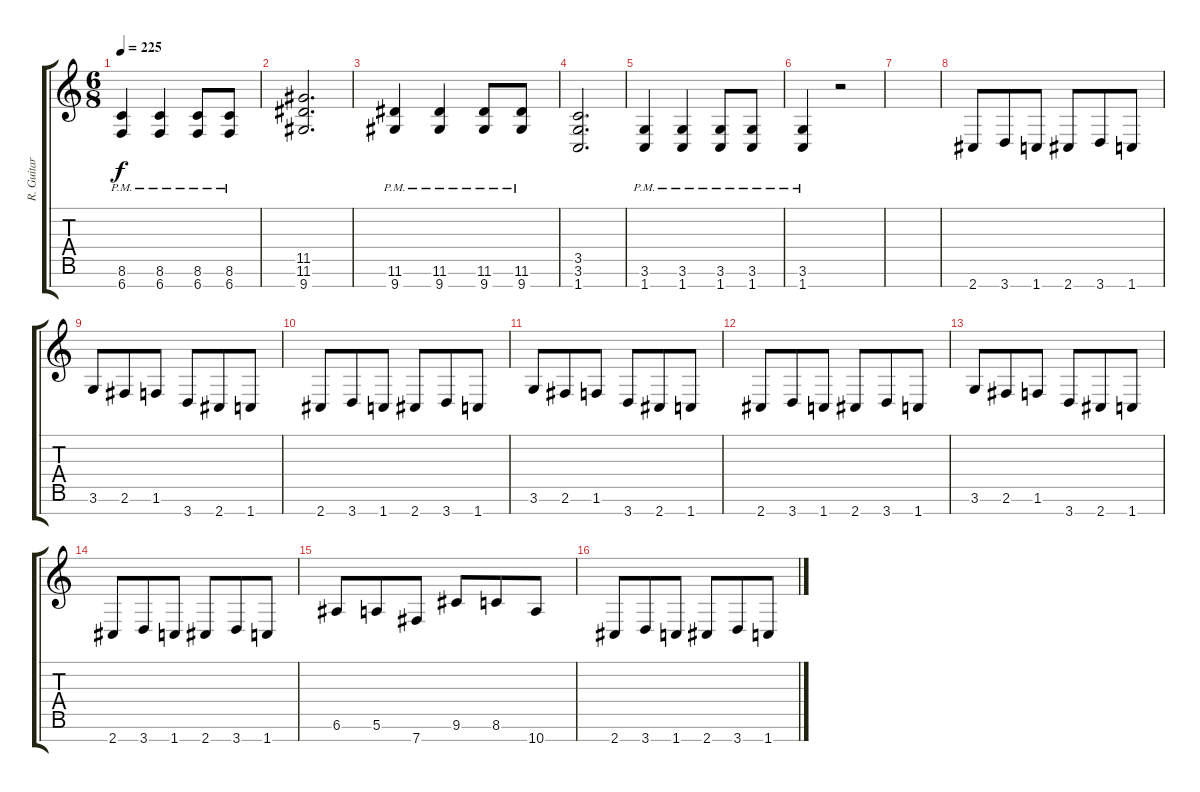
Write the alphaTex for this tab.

\track ("R. Guitar 1" "R. Guitar ") {instrument distortionguitar}
\staff {score tabs}
\tuning (E4 B3 G3 D3 A2 E2 B1) {hide}
\ts (6 8)
\tempo 225
\clef g2
\ks c
(8.6{pm} 6.7{pm}).4{dy f} (8.6{pm} 6.7{pm}).4 (8.6{pm} 6.7{pm}).8 (8.6{pm} 6.7{pm}).8 |
(11.5 11.6 9.7).2{d} |
(11.6{pm} 9.7{pm}).4 (11.6{pm} 9.7{pm}).4 (11.6{pm} 9.7{pm}).8 (11.6{pm} 9.7{pm}).8 |
(3.5 3.6 1.7).2{d} |
(3.6{pm} 1.7{pm}).4 (3.6{pm} 1.7{pm}).4 (3.6{pm} 1.7{pm}).8 (3.6{pm} 1.7{pm}).8 |
(3.6{pm} 1.7{pm}).4 r.2 |
|
2.7.8{balance 4} 3.7.8 1.7.8 2.7.8 3.7.8 1.7.8 |
3.6.8 2.6.8 1.6.8 3.7.8 2.7.8 1.7.8 |
2.7.8 3.7.8 1.7.8 2.7.8 3.7.8 1.7.8 |
3.6.8 2.6.8 1.6.8 3.7.8 2.7.8 1.7.8 |
2.7.8 3.7.8 1.7.8 2.7.8 3.7.8 1.7.8 |
3.6.8 2.6.8 1.6.8 3.7.8 2.7.8 1.7.8 |
2.7.8 3.7.8 1.7.8 2.7.8 3.7.8 1.7.8 |
6.6.8 5.6.8 7.7.8 9.6.8 8.6.8 10.7.8 |
2.7.8 3.7.8 1.7.8 2.7.8 3.7.8 1.7.8
